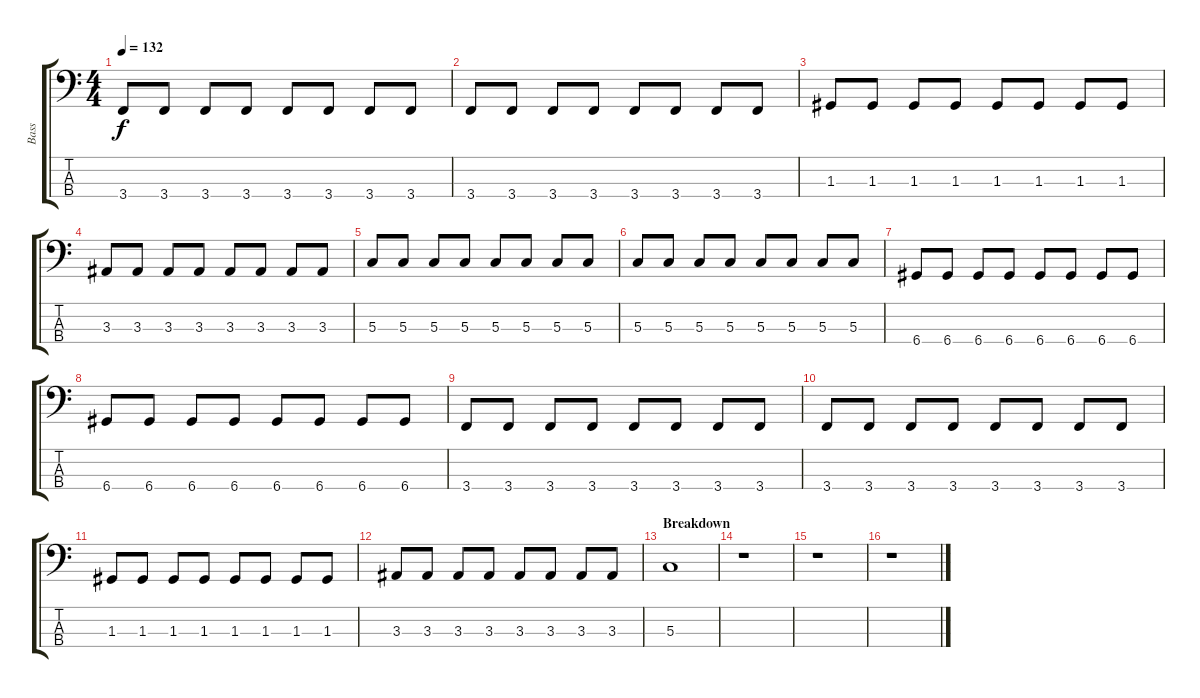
\track ("Bass" "Bass") {instrument electricbasspick}
\staff {score tabs}
\tuning (F2 C2 G1 D1) {hide}
\ts (4 4)
\tempo 132
\clef f4
\ks c
3.4.8{dy f} 3.4.8 3.4.8 3.4.8 3.4.8 3.4.8 3.4.8 3.4.8 |
3.4.8 3.4.8 3.4.8 3.4.8 3.4.8 3.4.8 3.4.8 3.4.8 |
1.3.8 1.3.8 1.3.8 1.3.8 1.3.8 1.3.8 1.3.8 1.3.8 |
3.3.8 3.3.8 3.3.8 3.3.8 3.3.8 3.3.8 3.3.8 3.3.8 |
5.3.8 5.3.8 5.3.8 5.3.8 5.3.8 5.3.8 5.3.8 5.3.8 |
5.3.8 5.3.8 5.3.8 5.3.8 5.3.8 5.3.8 5.3.8 5.3.8 |
6.4.8 6.4.8 6.4.8 6.4.8 6.4.8 6.4.8 6.4.8 6.4.8 |
6.4.8 6.4.8 6.4.8 6.4.8 6.4.8 6.4.8 6.4.8 6.4.8 |
3.4.8 3.4.8 3.4.8 3.4.8 3.4.8 3.4.8 3.4.8 3.4.8 |
3.4.8 3.4.8 3.4.8 3.4.8 3.4.8 3.4.8 3.4.8 3.4.8 |
1.3.8 1.3.8 1.3.8 1.3.8 1.3.8 1.3.8 1.3.8 1.3.8 |
3.3.8 3.3.8 3.3.8 3.3.8 3.3.8 3.3.8 3.3.8 3.3.8 |
\section ("" "Breakdown")
5.3.1 |
r.1 |
r.1 |
r.1
